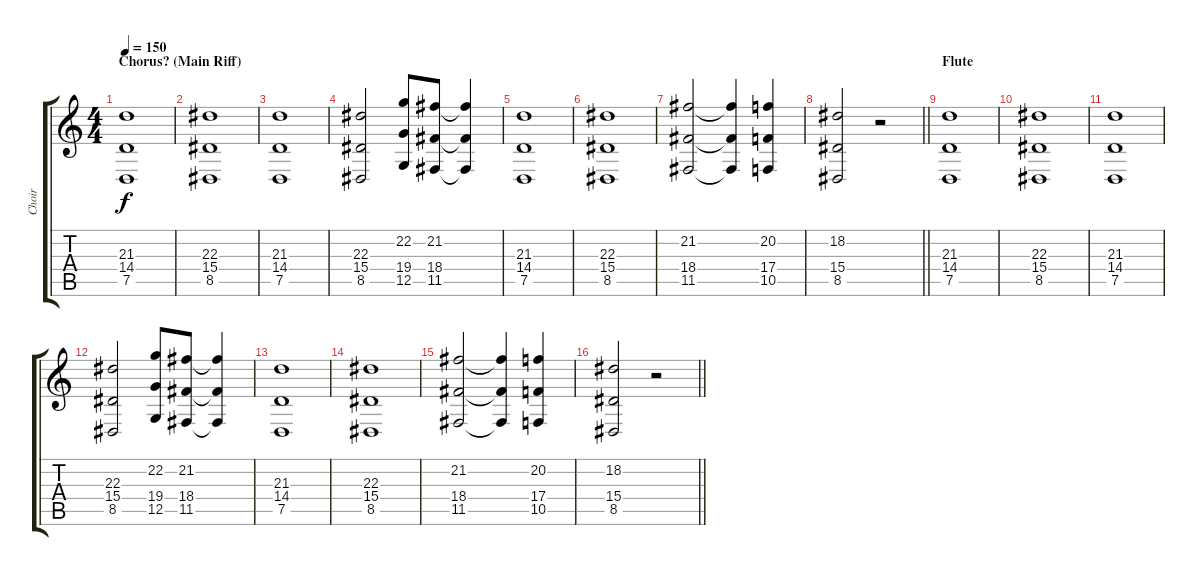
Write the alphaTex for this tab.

\track ("Choir" "Choir") {instrument choiraahs}
\staff {score tabs}
\tuning (D4 A3 F3 C3 G2 D2) {hide}
\ts (4 4)
\section ("" "Chorus? (Main Riff)")
\tempo 150
\clef g2
\ks c
(21.3 14.4 7.5).1{dy f} |
(22.3 15.4 8.5).1 |
(21.3 14.4 7.5).1 |
(22.3 15.4 8.5).2 (22.2 19.4 12.5).8 (21.2 18.4 11.5).8 (21.2{t} 18.4{t} 11.5{t}).4 |
(21.3 14.4 7.5).1 |
(22.3 15.4 8.5).1 |
(21.2 18.4 11.5).2 (21.2{t} 18.4{t} 11.5{t}).4 (20.2 17.4 10.5).4 |
\barLineRight lightlight
(18.2 15.4 8.5).2 r.2 |
\section ("" "Flute")
(21.3 14.4 7.5).1 |
(22.3 15.4 8.5).1 |
(21.3 14.4 7.5).1 |
(22.3 15.4 8.5).2 (22.2 19.4 12.5).8 (21.2 18.4 11.5).8 (21.2{t} 18.4{t} 11.5{t}).4 |
(21.3 14.4 7.5).1 |
(22.3 15.4 8.5).1 |
(21.2 18.4 11.5).2 (21.2{t} 18.4{t} 11.5{t}).4 (20.2 17.4 10.5).4 |
\barLineRight lightlight
(18.2 15.4 8.5).2 r.2
